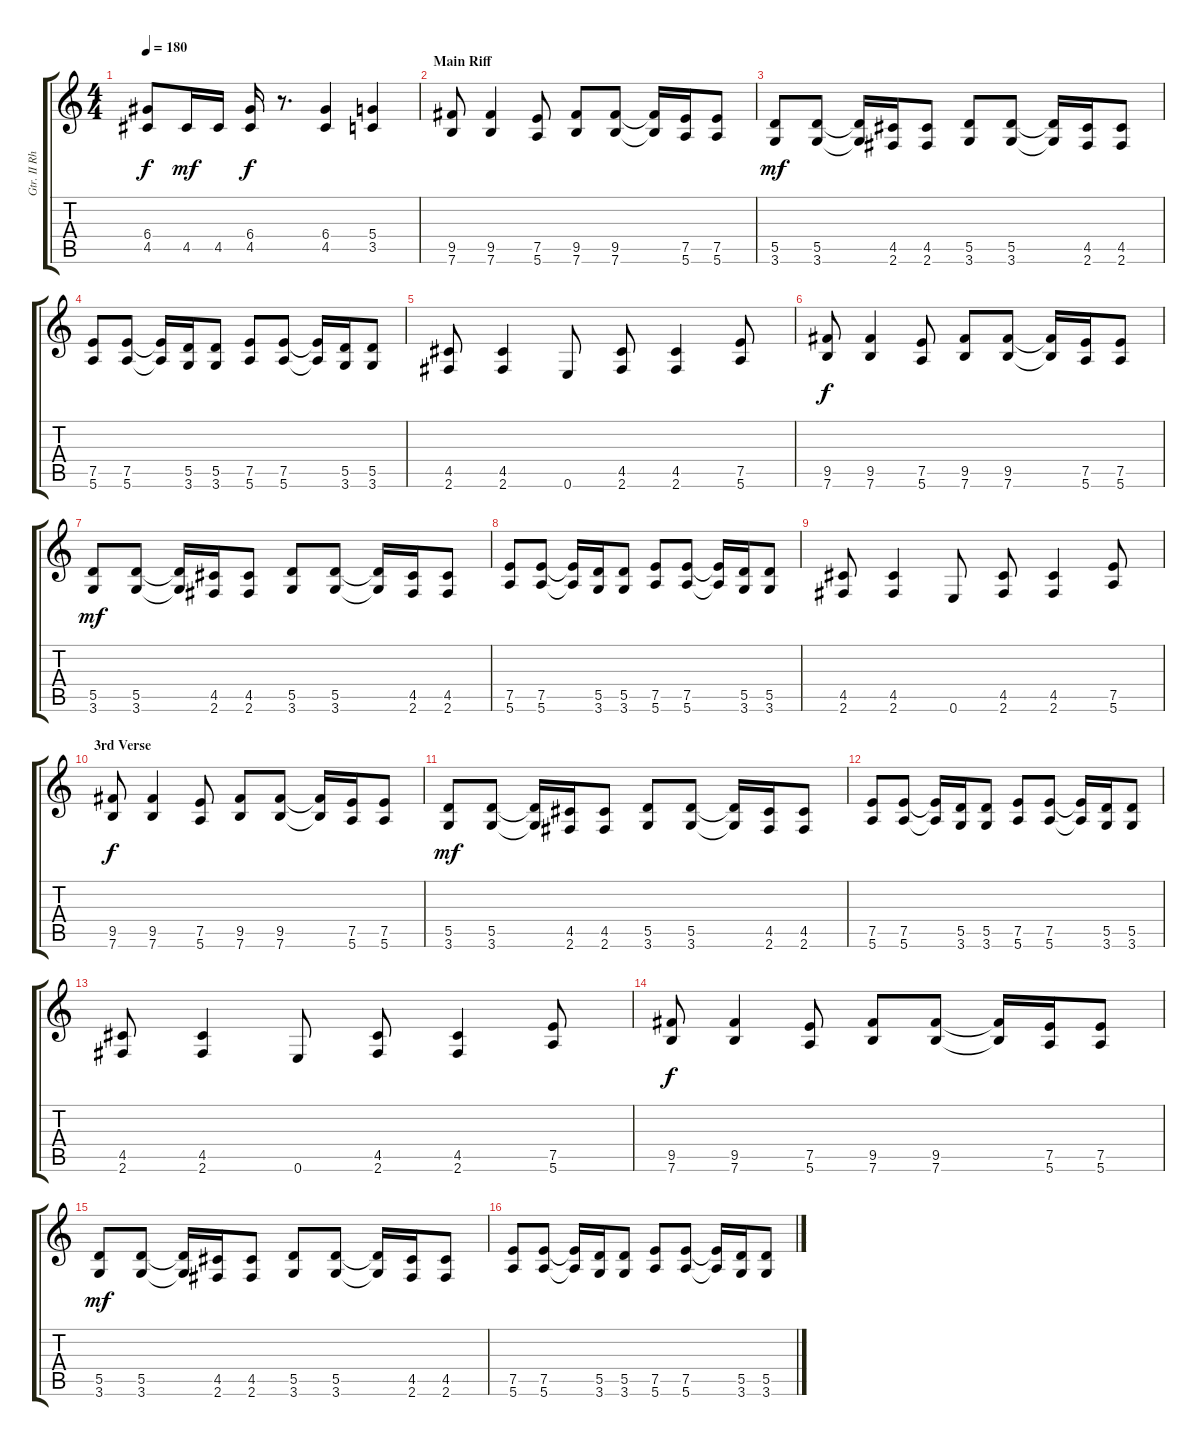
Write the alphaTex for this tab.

\track ("Gtr. II Rhytm" "Gtr. II Rh") {instrument overdrivenguitar}
\staff {score tabs}
\tuning (E4 B3 G3 D3 A2 E2) {hide}
\ts (4 4)
\tempo 180
\clef g2
\ks c
(6.4 4.5).8{dy f} 4.5.16{dy mf} 4.5.16 (6.4 4.5).16{dy f} r.8{d} (6.4 4.5).4 (5.4 3.5).4 |
\section ("" "Main Riff")
(9.5 7.6).8 (9.5 7.6).4 (7.5 5.6).8 (9.5 7.6).8 (9.5 7.6).8 (9.5{t} 7.6{t}).16 (7.5 5.6).16 (7.5 5.6).8 |
(5.5 3.6).8{dy mf} (5.5 3.6).8 (5.5{t} 3.6{t}).16 (4.5 2.6).16 (4.5 2.6).8 (5.5 3.6).8 (5.5 3.6).8 (5.5{t} 3.6{t}).16 (4.5 2.6).16 (4.5 2.6).8 |
(7.5 5.6).8 (7.5 5.6).8 (7.5{t} 5.6{t}).16 (5.5 3.6).16 (5.5 3.6).8 (7.5 5.6).8 (7.5 5.6).8 (7.5{t} 5.6{t}).16 (5.5 3.6).16 (5.5 3.6).8 |
(4.5 2.6).8 (4.5 2.6).4 0.6.8 (4.5 2.6).8 (4.5 2.6).4 (7.5 5.6).8 |
(9.5 7.6).8{dy f} (9.5 7.6).4 (7.5 5.6).8 (9.5 7.6).8 (9.5 7.6).8 (9.5{t} 7.6{t}).16 (7.5 5.6).16 (7.5 5.6).8 |
(5.5 3.6).8{dy mf} (5.5 3.6).8 (5.5{t} 3.6{t}).16 (4.5 2.6).16 (4.5 2.6).8 (5.5 3.6).8 (5.5 3.6).8 (5.5{t} 3.6{t}).16 (4.5 2.6).16 (4.5 2.6).8 |
(7.5 5.6).8 (7.5 5.6).8 (7.5{t} 5.6{t}).16 (5.5 3.6).16 (5.5 3.6).8 (7.5 5.6).8 (7.5 5.6).8 (7.5{t} 5.6{t}).16 (5.5 3.6).16 (5.5 3.6).8 |
(4.5 2.6).8 (4.5 2.6).4 0.6.8 (4.5 2.6).8 (4.5 2.6).4 (7.5 5.6).8 |
\section ("" "3rd Verse")
(9.5 7.6).8{dy f} (9.5 7.6).4 (7.5 5.6).8 (9.5 7.6).8 (9.5 7.6).8 (9.5{t} 7.6{t}).16 (7.5 5.6).16 (7.5 5.6).8 |
(5.5 3.6).8{dy mf} (5.5 3.6).8 (5.5{t} 3.6{t}).16 (4.5 2.6).16 (4.5 2.6).8 (5.5 3.6).8 (5.5 3.6).8 (5.5{t} 3.6{t}).16 (4.5 2.6).16 (4.5 2.6).8 |
(7.5 5.6).8 (7.5 5.6).8 (7.5{t} 5.6{t}).16 (5.5 3.6).16 (5.5 3.6).8 (7.5 5.6).8 (7.5 5.6).8 (7.5{t} 5.6{t}).16 (5.5 3.6).16 (5.5 3.6).8 |
(4.5 2.6).8 (4.5 2.6).4 0.6.8 (4.5 2.6).8 (4.5 2.6).4 (7.5 5.6).8 |
(9.5 7.6).8{dy f} (9.5 7.6).4 (7.5 5.6).8 (9.5 7.6).8 (9.5 7.6).8 (9.5{t} 7.6{t}).16 (7.5 5.6).16 (7.5 5.6).8 |
(5.5 3.6).8{dy mf} (5.5 3.6).8 (5.5{t} 3.6{t}).16 (4.5 2.6).16 (4.5 2.6).8 (5.5 3.6).8 (5.5 3.6).8 (5.5{t} 3.6{t}).16 (4.5 2.6).16 (4.5 2.6).8 |
(7.5 5.6).8 (7.5 5.6).8 (7.5{t} 5.6{t}).16 (5.5 3.6).16 (5.5 3.6).8 (7.5 5.6).8 (7.5 5.6).8 (7.5{t} 5.6{t}).16 (5.5 3.6).16 (5.5 3.6).8
